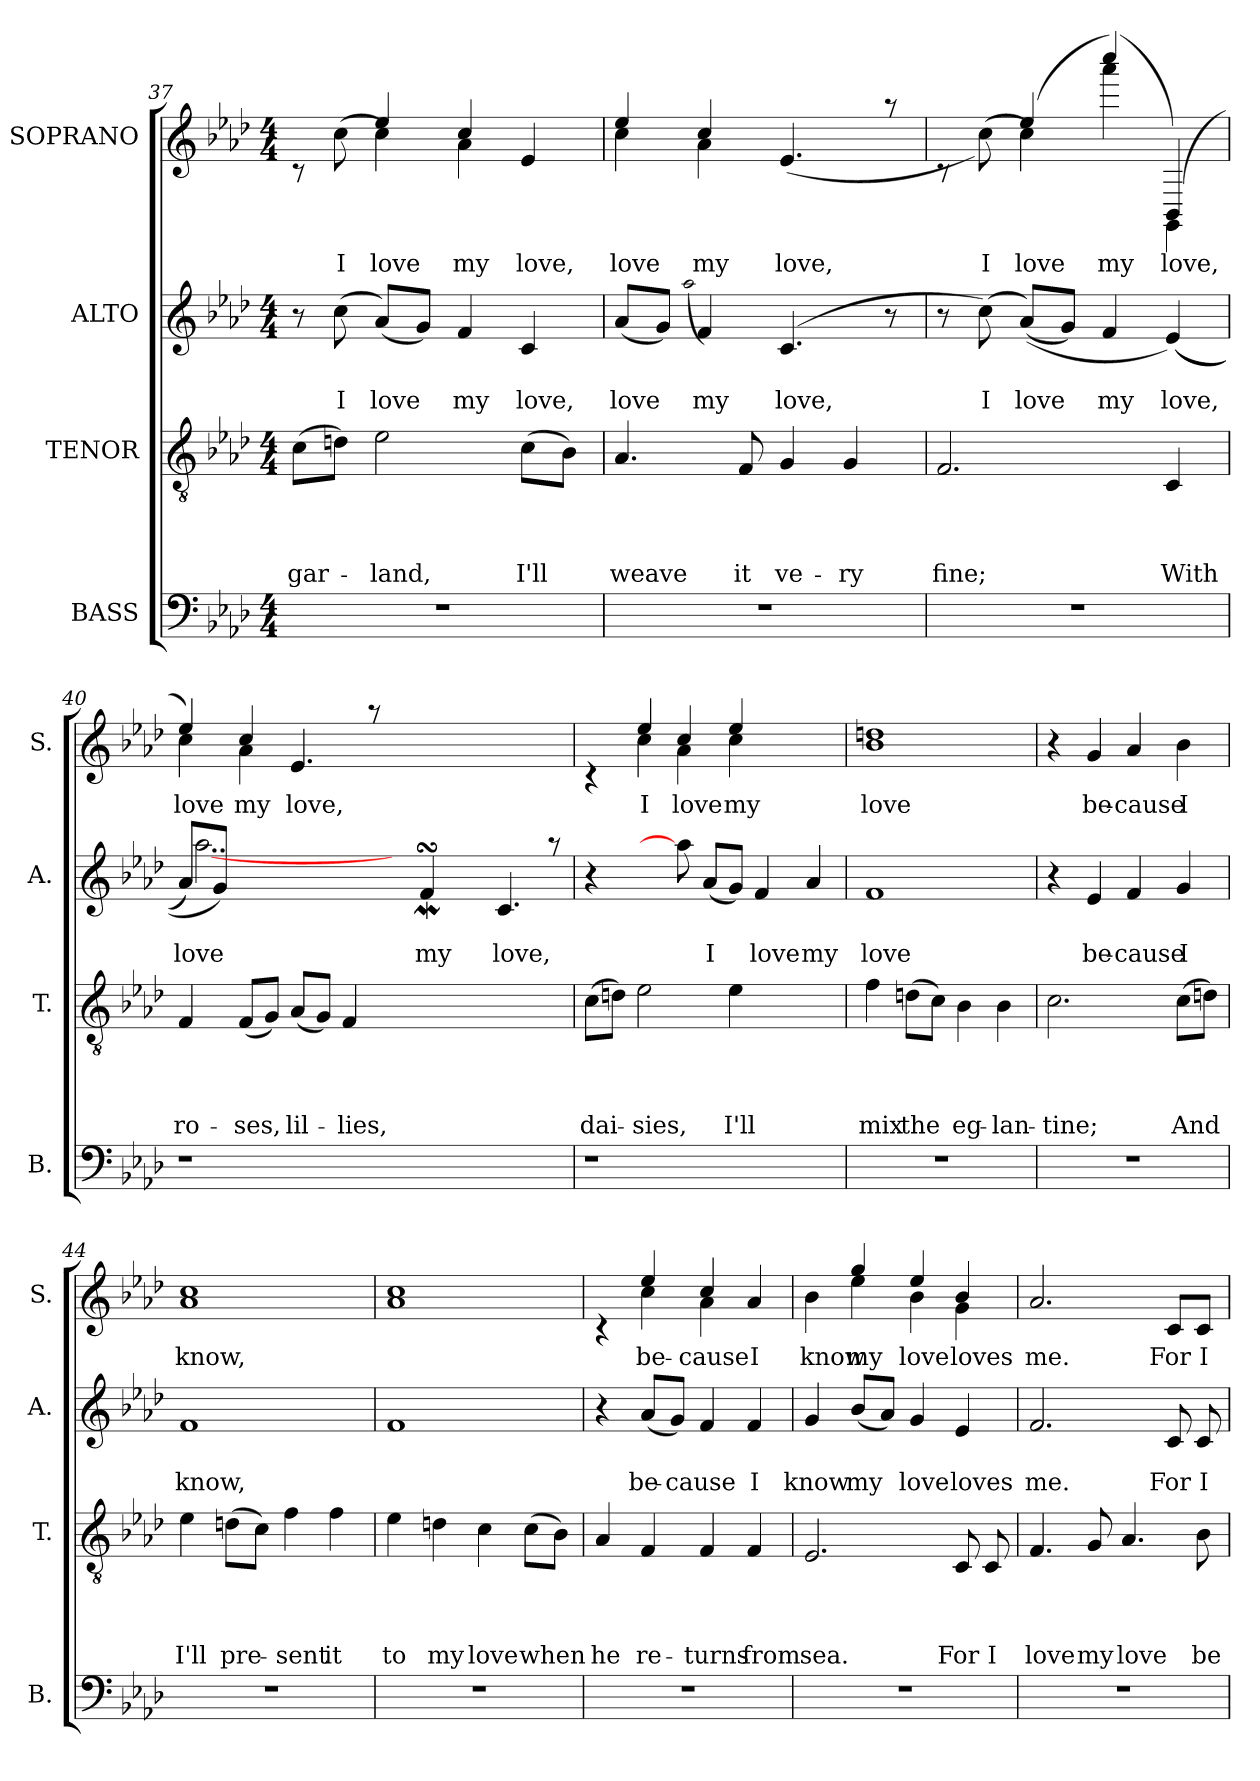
**kern	**kern	**text	**text	**text	**text	**kern	**text	**text	**kern	**text
*part4	*part3	*part3	*part3	*part3	*part3	*part2	*part2	*part2	*part1	*part1
*staff4	*staff3	*staff3	*staff3	*staff3	*staff3	*staff2	*staff2	*staff2	*staff1	*staff1
*I"BASS	*I"TENOR	*	*	*	*	*I"ALTO	*	*	*I"SOPRANO	*
*I'B.	*I'T.	*	*	*	*	*I'A.	*	*	*I'S.	*
*clefF4	*clefGv2	*	*	*	*	*clefG2	*	*	*clefG2	*
*k[b-e-a-d-]	*k[b-e-a-d-]	*	*	*	*	*k[b-e-a-d-]	*	*	*k[b-e-a-d-]	*
*A-:	*A-:	*	*	*	*	*A-:	*	*	*A-:	*
*M4/4	*M4/4	*	*	*	*	*M4/4	*	*	*M4/4	*
=37	=37	=37	=37	=37	=37	=37	=37	=37	=37	=37
!	!	!	!	!	!LO:LY:b	!	!	!	!	!
*	*	*	*	*	*	*	*	*	*^	*
1r	(>8c\L	.	.	.	gar-	8r	.	.	4ryy	8rc	.
!	!	!	!	!	!	!	!	!LO:LY:b	!	!	!LO:LY:b
.	8dn\J)	.	.	.	.	(>8cc\	.	I	.	(>8cc\	I
!	!	!	!	!	!LO:LY:b	!	!	!LO:LY:b	!	!	!LO:LY:b
.	2e-\	.	.	.	-land,	(<8a-/L)	.	love	4ee-/	4cc\)	love
.	.	.	.	.	.	8g/J)	.	.	.	.	.
!	!	!	!	!	!	!	!	!LO:LY:b	!	!	!LO:LY:b
.	.	.	.	.	.	4f/	.	my	4cc/	4a-\	my
!	!	!	!	!	!LO:LY:b	!	!	!LO:LY:b	!	!	!LO:LY:b
.	(>8c\L	.	.	.	I'll	4c/	.	love,	4e-/	4ryy	love,
.	8B-\J)	.	.	.	.	.	.	.	.	.	.
=38	=38	=38	=38	=38	=38	=38	=38	=38	=38	=38	=38
!	!	!	!	!	!LO:LY:b	!	!	!LO:LY:b	!	!	!LO:LY:b
1r	4.A-/	.	.	.	weave	(<8a-/L	.	love	4ee-/	4cc\	love
.	.	.	.	.	.	8g/J)	.	.	.	.	.
!	!	!	!	!	!	!LO:N:head=open	!	!	!	!	!
.	.	.	.	.	.	(<1qaa-	.	.	.	.	.
!	!	!	!	!	!	!	!	!LO:LY:b	!	!	!LO:LY:b
.	.	.	.	.	.	4f/)	.	my	4cc/	4a-\	my
!	!	!	!	!	!LO:LY:b	!	!	!	!	!	!
.	8F/	.	.	.	it	.	.	.	.	.	.
!	!	!	!	!	!LO:LY:b	!	!	!LO:LY:b	!	!	!LO:LY:b
.	4G/	.	.	.	ve-	(<4.c/	.	love,	(<4.e-/	2ryy	love,
!	!	!	!	!	!LO:LY:b	!	!	!	!	!	!
.	4G/	.	.	.	-ry	.	.	.	.	.	.
.	.	.	.	.	.	8r	.	.	8raa	.	.
=39	=39	=39	=39	=39	=39	=39	=39	=39	=39	=39	=39
!	!	!	!	!	!LO:LY:b	!	!	!	!	!	!
1r	2.F/	.	.	.	fine;	8r	.	.	4ryy	8rc	.
!	!	!	!	!	!	!	!	!LO:LY:b	!	!	!LO:LY:b
.	.	.	.	.	.	(>8cc\)	.	I	.	(>8cc\)	I
!	!	!	!	!	!	!	!	!LO:LY:b	!	!	!LO:LY:b
.	.	.	.	.	.	(<(>8a-/L)	.	love	(4ee-/	4cc\)	love
.	.	.	.	.	.	8g/J)	.	.	.	.	.
!	!	!	!	!	!	!	!	!LO:LY:b	!	!	!LO:LY:b
.	.	.	.	.	.	4f/	.	my	(>4cccc/)	4aaa-\	my
!	!	!	!	!	!LO:LY:b	!	!	!LO:LY:b	!	!	!LO:LY:b
.	4C/	.	.	.	With	((4e-/)	.	love,	(>4BB-/)	4GG\	love,
!!LO:PB:g=z	!!
=40	=40	=40	=40	=40	=40	=40	=40	=40	=40	=40	=40
!	!	!	!	!	!LO:LY:b	!	!	!LO:LY:b	!	!	!LO:LY:b
*	*	*	*	*	*	*^	*	*	*	*	*
1r	4F/	.	.	.	ro-	8a-/L)	8ryy	.	love	4ee-/)	4cc\	love
.	.	.	.	.	.	8g/J)	[2..aa-	.	.	.	.	.
!	!	!	!	!	!LO:LY:b	!	!	!	!	!	!	!LO:LY:b
.	(<8F/L	.	.	.	-ses,	2.ryy	.	.	.	4cc/	4a-\	my
.	8G/J)	.	.	.	.	.	.	.	.	.	.	.
!	!	!	!	!	!LO:LY:b	!	!	!	!	!	!	!LO:LY:b
.	(<8A-/L	.	.	.	lil-	.	.	.	.	4.e-/	1ryy	love,
.	8G/J)	.	.	.	.	.	.	.	.	.	.	.
!	!	!	!	!	!LO:LY:b	!	!	!	!	!	!	!
.	4F/	.	.	.	-lies,	.	.	.	.	.	.	.
.	.	.	.	.	.	.	.	.	.	8raa	.	.
1ryy	1ryy	.	.	.	.	4ryy	8ryy	.	.	1ryy	.	.
!	!	!	!	!	!	!	!	!	!LO:LY:b	!	!	!
.	.	.	.	.	.	.	4fsSSSW/	.	my	.	.	.
.	.	.	.	.	.	4ryy	.	.	.	.	.	.
.	.	.	.	.	.	.	2ryy	.	.	.	.	.
!	!	!	!	!	!	!	!	!	!LO:LY:b	!	!	!
.	.	.	.	.	.	4.c/	.	.	love,	.	2ryy	.
.	.	.	.	.	.	8raa	8ryy	.	.	.	.	.
=41	=41	=41	=41	=41	=41	=41	=41	=41	=41	=41	=41	=41
!	!	!	!	!	!LO:LY:b	!	!	!	!	!	!	!
*	*	*	*	*	*	*v	*v	*	*	*	*	*
1r	(>8c\L	.	.	.	dai-	4r	.	.	4ryy	4rc	.
.	8dn\J)	.	.	.	.	.	.	.	.	.	.
!	!	!	!	!	!LO:LY:b	!	!	!	!	!	!LO:LY:b
.	2e-\	.	.	.	-sies,	4ryy	.	.	4ee-/	4cc\	I
!	!	!	!	!	!	!	!	!	!	!	!LO:LY:b
.	.	.	.	.	.	8aa-]	.	.	4cc/	4a-\	love
!	!	!	!	!	!	!	!	!LO:LY:b:rj	!	!	!
.	.	.	.	.	.	(<8a-/L	.	I	.	.	.
!	!	!	!	!	!LO:LY:b	!	!	!	!	!	!LO:LY:b
.	4e-\	.	.	.	I'll	8g/J)	.	.	4ee-/	4cc\	my
!	!	!	!	!	!	!	!	!LO:LY:b	!	!	!
.	.	.	.	.	.	4f/	.	love	.	.	.
4.ryy	4.ryy	.	.	.	.	.	.	.	4.ryy	4.ryy	.
!	!	!	!	!	!	!	!	!LO:LY:b	!	!	!
.	.	.	.	.	.	4a-/	.	my	.	.	.
*	*	*	*	*	*	*	*	*	*v	*v	*
=42	=42	=42	=42	=42	=42	=42	=42	=42	=42	=42
!	!	!	!	!	!LO:LY:b	!	!	!LO:LY:b	!	!LO:LY:b
1r	4f\	.	.	.	mix	1f	.	love	1b- 1ddn	love
!	!	!	!	!	!LO:LY:b	!	!	!	!	!
.	(>8dn\L	.	.	.	the	.	.	.	.	.
.	8c\J)	.	.	.	.	.	.	.	.	.
!	!	!	!	!	!LO:LY:b	!	!	!	!	!
.	4B-\	.	.	.	eg-	.	.	.	.	.
!	!	!	!	!	!LO:LY:b	!	!	!	!	!
.	4B-\	.	.	.	-lan-	.	.	.	.	.
=43	=43	=43	=43	=43	=43	=43	=43	=43	=43	=43
!	!	!	!	!	!LO:LY:b	!	!	!	!	!
1r	2.c\	.	.	.	-tine;	4r	.	.	4r	.
!	!	!	!	!	!	!	!	!LO:LY:b	!	!LO:LY:b
.	.	.	.	.	.	4e-/	.	be-	4g/	be-
!	!	!	!	!	!	!	!	!LO:LY:b	!	!LO:LY:b
.	.	.	.	.	.	4f/	.	-cause	4a-/	-cause
!	!	!	!	!	!LO:LY:b	!	!	!LO:LY:b	!	!LO:LY:b
.	(>8c\L	.	.	.	And	4g/	.	I	4b-\	I
.	8dn\J)	.	.	.	.	.	.	.	.	.
=44	=44	=44	=44	=44	=44	=44	=44	=44	=44	=44
!	!	!	!	!	!LO:LY:b	!	!	!LO:LY:b	!	!LO:LY:b
1r	4e-\	.	.	.	I'll	1f	.	know,	1a- 1cc	know,
!	!	!	!	!	!LO:LY:b	!	!	!	!	!
.	(>8dn\L	.	.	.	pre-	.	.	.	.	.
.	8c\J)	.	.	.	.	.	.	.	.	.
!	!	!	!	!	!LO:LY:b	!	!	!	!	!
.	4f\	.	.	.	-sent	.	.	.	.	.
!	!	!	!	!	!LO:LY:b	!	!	!	!	!
.	4f\	.	.	.	it	.	.	.	.	.
!!LO:LB:g=z
=45	=45	=45	=45	=45	=45	=45	=45	=45	=45	=45
!	!	!	!	!	!LO:LY:b	!	!	!	!	!
1r	4e-\	.	.	.	to	1f	.	.	1a- 1cc	.
!	!	!	!	!	!LO:LY:b	!	!	!	!	!
.	4dn\	.	.	.	my	.	.	.	.	.
!	!	!	!	!	!LO:LY:b	!	!	!	!	!
.	4c\	.	.	.	love	.	.	.	.	.
!	!	!	!	!	!LO:LY:b	!	!	!	!	!
.	(>8c\L	.	.	.	when	.	.	.	.	.
.	8B-\J)	.	.	.	.	.	.	.	.	.
=46	=46	=46	=46	=46	=46	=46	=46	=46	=46	=46
!	!	!	!	!	!LO:LY:b	!	!	!	!	!
*	*	*	*	*	*	*	*	*	*^	*
1r	4A-/	.	.	.	he	4r	.	.	4ryy	4rc	.
!	!	!	!	!	!LO:LY:b	!	!	!LO:LY:b	!	!	!LO:LY:b
.	4F/	.	.	.	re-	(<8a-/L	.	be-	4ee-/	4cc\	be-
!	!	!	!	!	!	!	!	!LO:LY:b	!	!	!
.	.	.	.	.	.	8g/J)	.	-cause	.	.	.
!	!	!	!	!	!LO:LY:b	!	!	!	!	!	!LO:LY:b
.	4F/	.	.	.	-turns	4f/	.	.	4cc/	4a-\	-cause
!	!	!	!	!	!LO:LY:b	!	!	!LO:LY:b	!	!	!LO:LY:b
.	4F/	.	.	.	from	4f/	.	I	4a-/	4ryy	I
=47	=47	=47	=47	=47	=47	=47	=47	=47	=47	=47	=47
!	!	!	!	!	!LO:LY:b	!	!	!LO:LY:b	!	!	!LO:LY:b
1r	2.E-/	.	.	.	sea.	4g/	.	know	4ryy	4b-\	know
!	!	!	!	!	!	!	!	!LO:LY:b	!	!	!LO:LY:b
.	.	.	.	.	.	(<8b-/L	.	my	4gg/	4ee-\	my
.	.	.	.	.	.	8a-/J)	.	.	.	.	.
!	!	!	!	!	!	!	!	!LO:LY:b	!	!	!LO:LY:b
.	.	.	.	.	.	4g/	.	love	4ee-/	4b-\	love
!	!	!	!	!	!LO:LY:b	!	!	!LO:LY:b	!	!	!LO:LY:b
.	8C/	.	.	.	For	4e-/	.	loves	4b-/	4g\	loves
!	!	!	!	!	!LO:LY:b	!	!	!	!	!	!
.	8C/	.	.	.	I	.	.	.	.	.	.
*	*	*	*	*	*	*	*	*	*v	*v	*
=48	=48	=48	=48	=48	=48	=48	=48	=48	=48	=48
!	!	!	!	!	!LO:LY:b	!	!	!LO:LY:b	!	!LO:LY:b
1r	4.F/	.	.	.	love	2.f/	.	me.	2.a-/	me.
!	!	!	!	!	!LO:LY:b	!	!	!	!	!
.	8G/	.	.	.	my	.	.	.	.	.
!	!	!	!	!	!LO:LY:b	!	!	!	!	!
.	4.A-/	.	.	.	love	.	.	.	.	.
!	!	!	!	!	!	!	!	!LO:LY:b	!	!LO:LY:b
.	.	.	.	.	.	8c/	.	For	8c/L	For
!	!	!	!	!	!LO:LY:b	!	!	!LO:LY:b	!	!LO:LY:b
.	8B-\	.	.	.	be-	8c/	.	I	8c/J	I
=	=	=	=	=	=	=	=	=	=	=
*-	*-	*-	*-	*-	*-	*-	*-	*-	*-	*-
